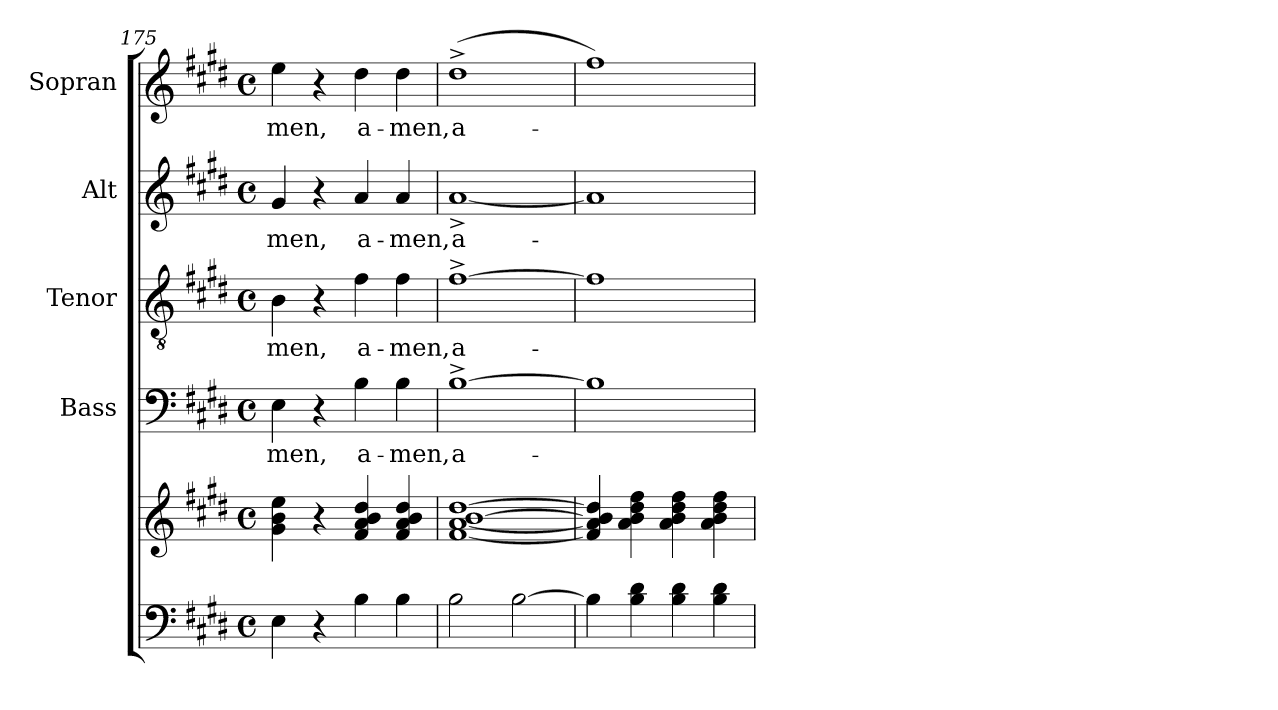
**kern	**kern	**kern	**text	**kern	**text	**kern	**text	**kern	**text
*part5	*part5	*part4	*part4	*part3	*part3	*part2	*part2	*part1	*part1
*staff6	*staff5	*staff4	*staff4	*staff3	*staff3	*staff2	*staff2	*staff1	*staff1
*	*	*I"Bass	*	*I"Tenor	*	*I"Alt	*	*I"Sopran	*
*	*	*I'B.	*	*I'T.	*	*I'A.	*	*I'S.	*
*clefF4	*clefG2	*clefF4	*	*clefGv2	*	*clefG2	*	*clefG2	*
*k[f#c#g#d#]	*k[f#c#g#d#]	*k[f#c#g#d#]	*	*k[f#c#g#d#]	*	*k[f#c#g#d#]	*	*k[f#c#g#d#]	*
*E:	*E:	*E:	*	*E:	*	*E:	*	*E:	*
*M4/4	*M4/4	*M4/4	*	*M4/4	*	*M4/4	*	*M4/4	*
*met(c)	*met(c)	*met(c)	*	*met(c)	*	*met(c)	*	*met(c)	*
=175	=175	=175	=175	=175	=175	=175	=175	=175	=175
!	!	!	!LO:LY:b	!	!LO:LY:b	!	!LO:LY:b	!	!LO:LY:b
4E\	4g#\ 4b\ 4ee\	4E\	-men,	4B\	-men,	4g#/	-men,	4ee\	-men,
4r	4r	4r	.	4r	.	4r	.	4r	.
!	!	!	!LO:LY:b	!	!LO:LY:b	!	!LO:LY:b	!	!LO:LY:b
4B\	4f#/ 4a/ 4b/ 4dd#/	4B\	a-	4f#\	a-	4a/	a-	4dd#\	a-
!	!	!	!LO:LY:b	!	!LO:LY:b	!	!LO:LY:b	!	!LO:LY:b
4B\	4f#/ 4a/ 4b/ 4dd#/	4B\	-men,	4f#\	-men,	4a/	-men,	4dd#\	-men,
=176	=176	=176	=176	=176	=176	=176	=176	=176	=176
!	!	!	!LO:LY:b	!	!LO:LY:b	!	!LO:LY:b	!	!LO:LY:b
2B\	[1f# [1a [1b [1dd#	[1B^>	a-	[1f#^>	a-	[1a^>	a-	(>1dd#^>	a-
[2B\	.	.	.	.	.	.	.	.	.
=177	=177	=177	=177	=177	=177	=177	=177	=177	=177
4B\]	4f#/] 4a/] 4b/] 4dd#/]	1B]	.	1f#]	.	1a]	.	1ff#)	.
4B\ 4d#\	4a\ 4b\ 4dd#\ 4ff#\	.	.	.	.	.	.	.	.
4B\ 4d#\	4a\ 4b\ 4dd#\ 4ff#\	.	.	.	.	.	.	.	.
4B\ 4d#\	4a\ 4b\ 4dd#\ 4ff#\	.	.	.	.	.	.	.	.
=	=	=	=	=	=	=	=	=	=
*-	*-	*-	*-	*-	*-	*-	*-	*-	*-
